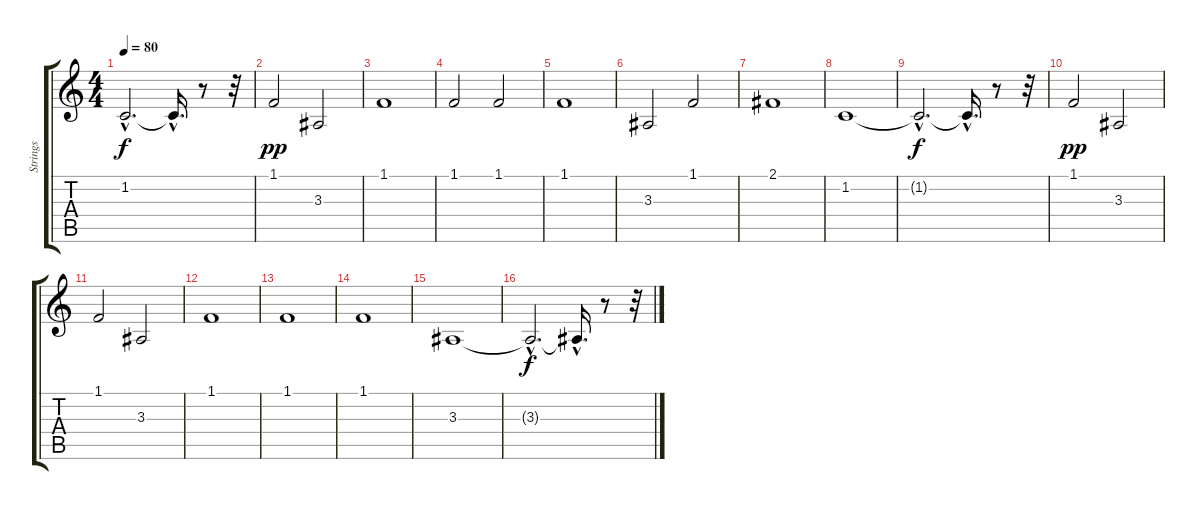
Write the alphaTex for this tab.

\track ("Strings" "Strings") {instrument stringensemble2}
\staff {score tabs}
\tuning (E4 B3 G3 D3 A2 E2) {hide}
\ts (4 4)
\tempo 80
\clef g2
\ks c
1.2{hac t}.2{d dy f} 1.2{hac t}.16{d} r.8 r.32 |
1.1.2{dy pp} 3.3.2 |
1.1.1 |
1.1.2 1.1.2 |
1.1.1 |
3.3.2 1.1.2 |
2.1.1 |
1.2.1 |
1.2{hac t}.2{d dy f} 1.2{hac t}.16{d} r.8 r.32 |
1.1.2{dy pp} 3.3.2 |
1.1.2 3.3.2 |
1.1.1 |
1.1.1 |
1.1.1 |
3.3.1 |
3.3{hac t}.2{d dy f} 3.3{hac t}.16{d} r.8 r.32
